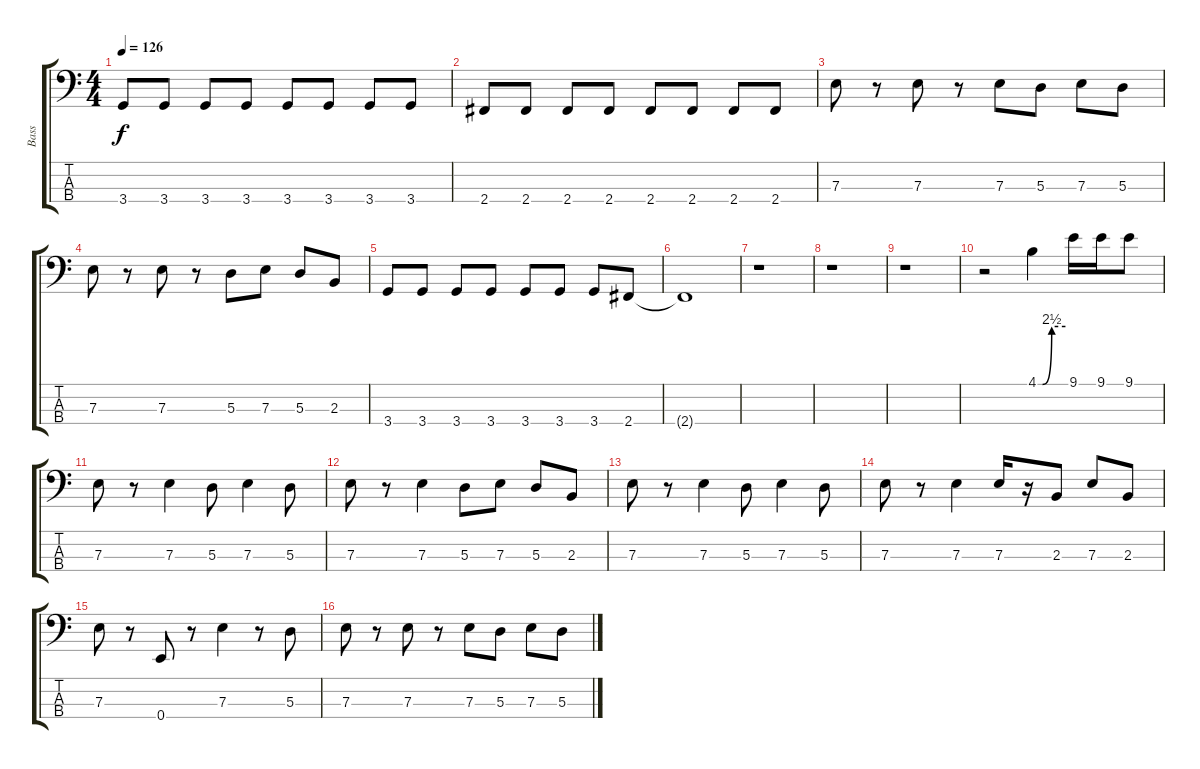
\track ("Bass" "Bass") {instrument acousticbass}
\staff {score tabs}
\tuning (G2 D2 A1 E1) {hide}
\ts (4 4)
\tempo 126
\clef f4
\ks c
3.4.8{dy f} 3.4.8 3.4.8 3.4.8 3.4.8 3.4.8 3.4.8 3.4.8 |
2.4.8 2.4.8 2.4.8 2.4.8 2.4.8 2.4.8 2.4.8 2.4.8 |
7.3.8 r.8 7.3.8 r.8 7.3.8 5.3.8 7.3.8 5.3.8 |
7.3.8 r.8 7.3.8 r.8 5.3.8 7.3.8 5.3.8 2.3.8 |
3.4.8 3.4.8 3.4.8 3.4.8 3.4.8 3.4.8 3.4.8 2.4.8 |
2.4{t}.1 |
r.1 |
r.1 |
r.1 |
r.2 4.1{be (custom 0 0 10 0 30 10 60 10)}.4 9.1.16 9.1.16 9.1.8 |
7.3.8 r.8 7.3.4 5.3.8 7.3.4 5.3.8 |
7.3.8 r.8 7.3.4 5.3.8 7.3.8 5.3.8 2.3.8 |
7.3.8 r.8 7.3.4 5.3.8 7.3.4 5.3.8 |
7.3.8 r.8 7.3.4 7.3.16 r.16 2.3.8 7.3.8 2.3.8 |
7.3.8 r.8 0.4.8 r.8 7.3.4 r.8 5.3.8 |
7.3.8 r.8 7.3.8 r.8 7.3.8 5.3.8 7.3.8 5.3.8
